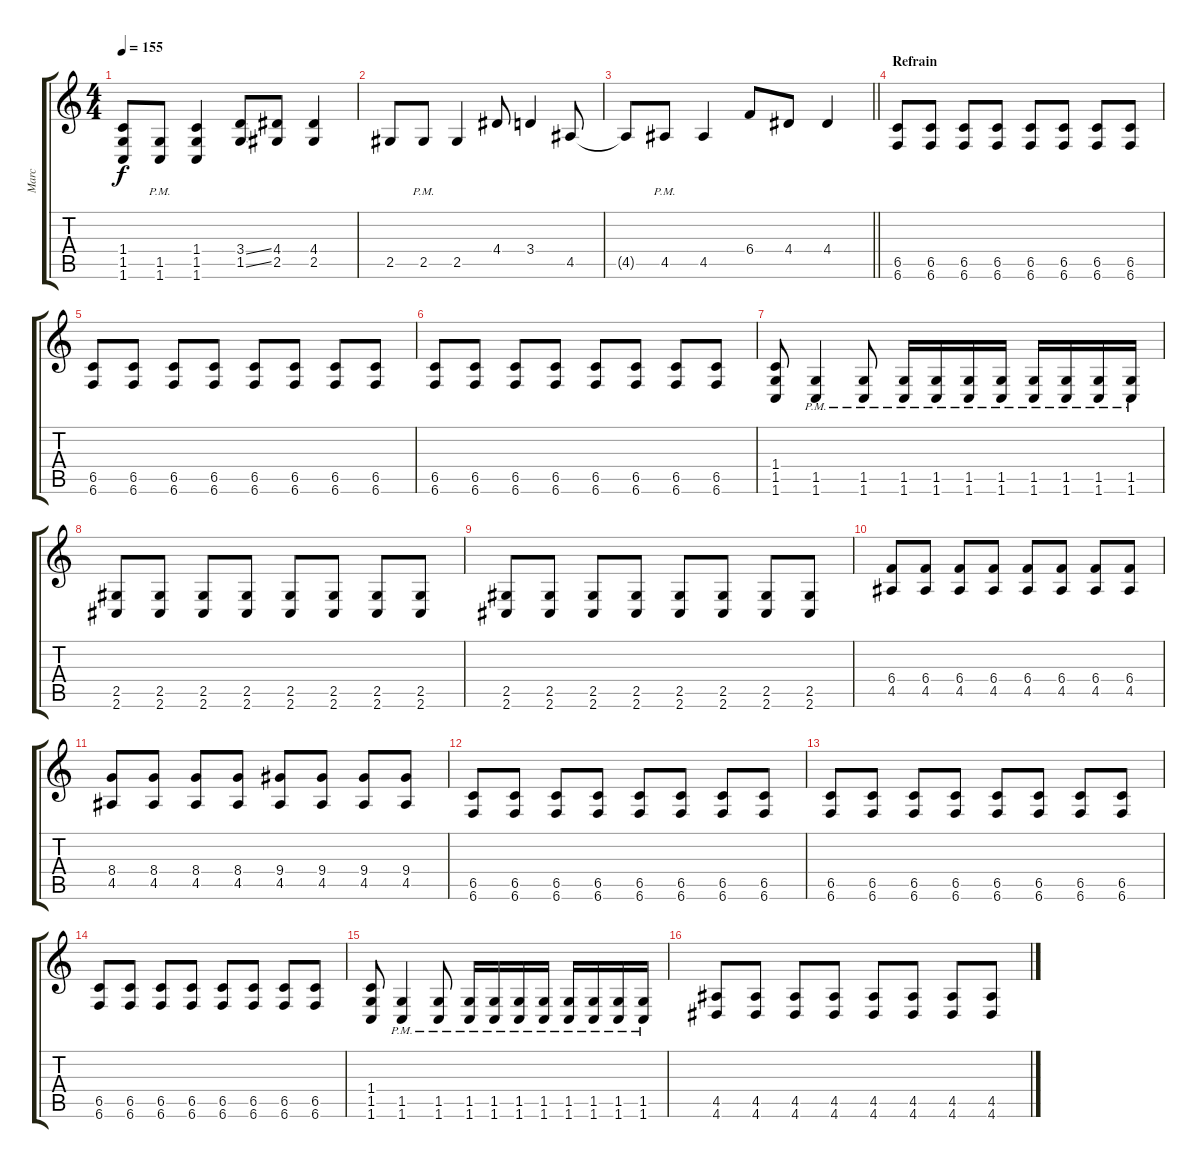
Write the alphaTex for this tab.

\track ("Marc" "Marc") {instrument distortionguitar}
\staff {score tabs}
\tuning (Db4 Ab3 E3 B2 Gb2 B1) {hide}
\ts (4 4)
\tempo 155
\clef g2
\ks c
(1.4{t} 1.5{t} 1.6{t}).8{dy f} (1.5{pm} 1.6{pm}).8 (1.4 1.5 1.6).4 (3.4{ss} 1.5{ss}).8 (4.4 2.5).8 (4.4 2.5).4 |
2.5.8 2.5{pm}.8 2.5.4 4.4.8 3.4.4 4.5.8 |
\barLineRight lightlight
4.5{t}.8 4.5{pm}.8 4.5.4 6.4.8 4.4.8 4.4.4 |
\section ("" "Refrain")
(6.5 6.6).8 (6.5 6.6).8 (6.5 6.6).8 (6.5 6.6).8 (6.5 6.6).8 (6.5 6.6).8 (6.5 6.6).8 (6.5 6.6).8 |
(6.5 6.6).8 (6.5 6.6).8 (6.5 6.6).8 (6.5 6.6).8 (6.5 6.6).8 (6.5 6.6).8 (6.5 6.6).8 (6.5 6.6).8 |
(6.5 6.6).8 (6.5 6.6).8 (6.5 6.6).8 (6.5 6.6).8 (6.5 6.6).8 (6.5 6.6).8 (6.5 6.6).8 (6.5 6.6).8 |
(1.4 1.5 1.6).8 (1.5{pm} 1.6{pm}).4 (1.5{pm} 1.6{pm}).8 (1.5{pm} 1.6{pm}).16 (1.5{pm} 1.6{pm}).16 (1.5{pm} 1.6{pm}).16 (1.5{pm} 1.6{pm}).16 (1.5{pm} 1.6{pm}).16 (1.5{pm} 1.6{pm}).16 (1.5{pm} 1.6{pm}).16 (1.5{pm} 1.6{pm}).16 |
(2.5 2.6).8 (2.5 2.6).8 (2.5 2.6).8 (2.5 2.6).8 (2.5 2.6).8 (2.5 2.6).8 (2.5 2.6).8 (2.5 2.6).8 |
(2.5 2.6).8 (2.5 2.6).8 (2.5 2.6).8 (2.5 2.6).8 (2.5 2.6).8 (2.5 2.6).8 (2.5 2.6).8 (2.5 2.6).8 |
(6.4 4.5).8 (6.4 4.5).8 (6.4 4.5).8 (6.4 4.5).8 (6.4 4.5).8 (6.4 4.5).8 (6.4 4.5).8 (6.4 4.5).8 |
(8.4 4.5).8 (8.4 4.5).8 (8.4 4.5).8 (8.4 4.5).8 (9.4 4.5).8 (9.4 4.5).8 (9.4 4.5).8 (9.4 4.5).8 |
(6.5 6.6).8 (6.5 6.6).8 (6.5 6.6).8 (6.5 6.6).8 (6.5 6.6).8 (6.5 6.6).8 (6.5 6.6).8 (6.5 6.6).8 |
(6.5 6.6).8 (6.5 6.6).8 (6.5 6.6).8 (6.5 6.6).8 (6.5 6.6).8 (6.5 6.6).8 (6.5 6.6).8 (6.5 6.6).8 |
(6.5 6.6).8 (6.5 6.6).8 (6.5 6.6).8 (6.5 6.6).8 (6.5 6.6).8 (6.5 6.6).8 (6.5 6.6).8 (6.5 6.6).8 |
(1.4 1.5 1.6).8 (1.5{pm} 1.6{pm}).4 (1.5{pm} 1.6{pm}).8 (1.5{pm} 1.6{pm}).16 (1.5{pm} 1.6{pm}).16 (1.5{pm} 1.6{pm}).16 (1.5{pm} 1.6{pm}).16 (1.5{pm} 1.6{pm}).16 (1.5{pm} 1.6{pm}).16 (1.5{pm} 1.6{pm}).16 (1.5{pm} 1.6{pm}).16 |
(4.5 4.6).8 (4.5 4.6).8 (4.5 4.6).8 (4.5 4.6).8 (4.5 4.6).8 (4.5 4.6).8 (4.5 4.6).8 (4.5 4.6).8
